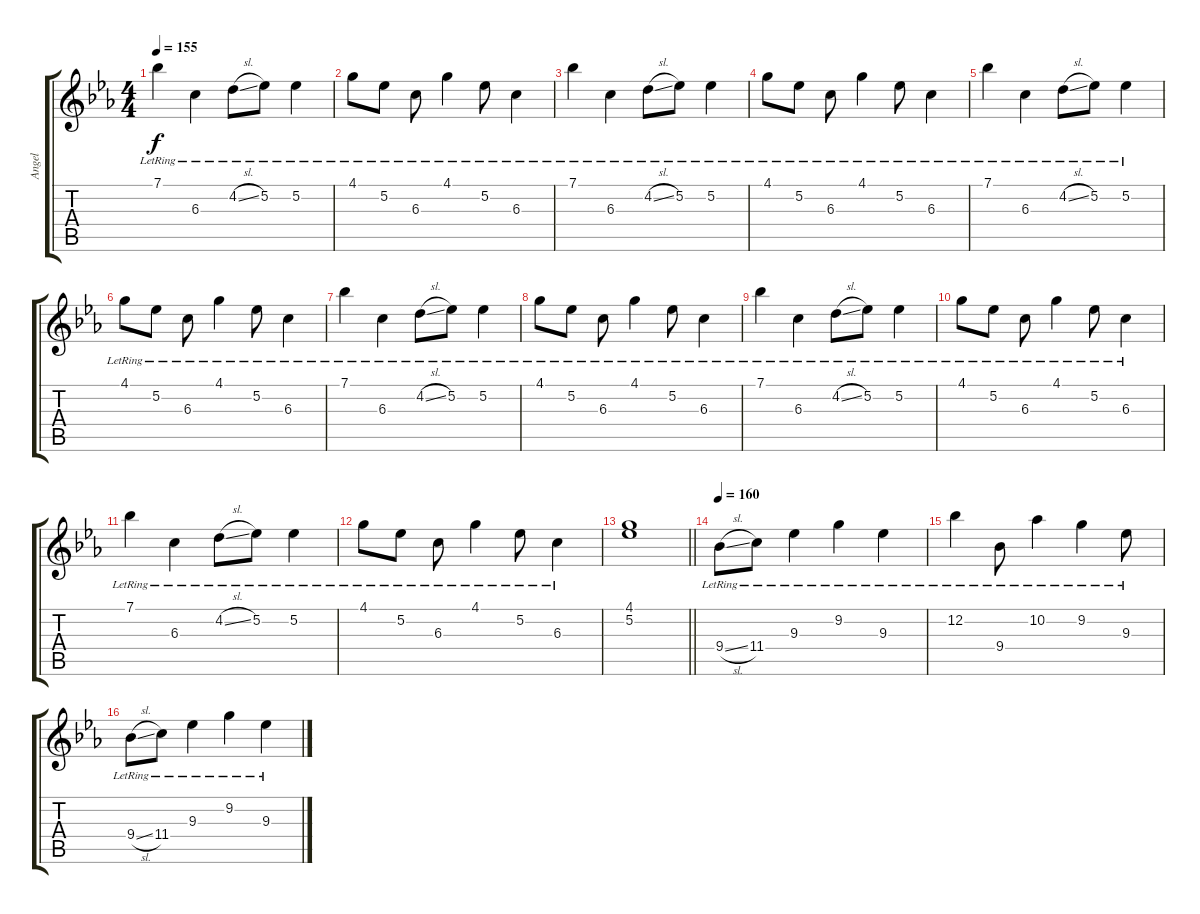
\track ("Angel" "Angel") {instrument distortionguitar}
\staff {score tabs}
\tuning (Eb4 Bb3 Gb3 Db3 Ab2 Eb2) {hide}
\ts (4 4)
\tempo 155
\clef g2
\ks cminor
7.1{lr}.4{dy f} 6.3{lr}.4 4.2{sl lr}.8 5.2{lr}.8 5.2{lr}.4 |
4.1{lr}.8 5.2{lr}.8 6.3{lr}.8 4.1{lr}.4 5.2{lr}.8 6.3{lr}.4 |
7.1{lr}.4 6.3{lr}.4 4.2{sl lr}.8 5.2{lr}.8 5.2{lr}.4 |
4.1{lr}.8 5.2{lr}.8 6.3{lr}.8 4.1{lr}.4 5.2{lr}.8 6.3{lr}.4 |
7.1{lr}.4 6.3{lr}.4 4.2{sl lr}.8 5.2{lr}.8 5.2{lr}.4 |
4.1{lr}.8 5.2{lr}.8 6.3{lr}.8 4.1{lr}.4 5.2{lr}.8 6.3{lr}.4 |
7.1{lr}.4 6.3{lr}.4 4.2{sl lr}.8 5.2{lr}.8 5.2{lr}.4 |
4.1{lr}.8 5.2{lr}.8 6.3{lr}.8 4.1{lr}.4 5.2{lr}.8 6.3{lr}.4 |
7.1{lr}.4 6.3{lr}.4 4.2{sl lr}.8 5.2{lr}.8 5.2{lr}.4 |
4.1{lr}.8 5.2{lr}.8 6.3{lr}.8 4.1{lr}.4 5.2{lr}.8 6.3{lr}.4 |
7.1{lr}.4 6.3{lr}.4 4.2{sl lr}.8 5.2{lr}.8 5.2{lr}.4 |
4.1{lr}.8 5.2{lr}.8 6.3{lr}.8 4.1{lr}.4 5.2{lr}.8 6.3{lr}.4 |
\barLineRight lightlight
(4.1 5.2).1 |
\tempo 160
9.4{sl lr}.8{instrument distortionguitar} 11.4{lr}.8 9.3{lr}.4 9.2{lr}.4 9.3{lr}.4 |
12.2{lr}.4 9.4{lr}.8 10.2{lr}.4 9.2{lr}.4 9.3{lr}.8 |
9.4{sl lr}.8 11.4{lr}.8 9.3{lr}.4 9.2{lr}.4 9.3{lr}.4
